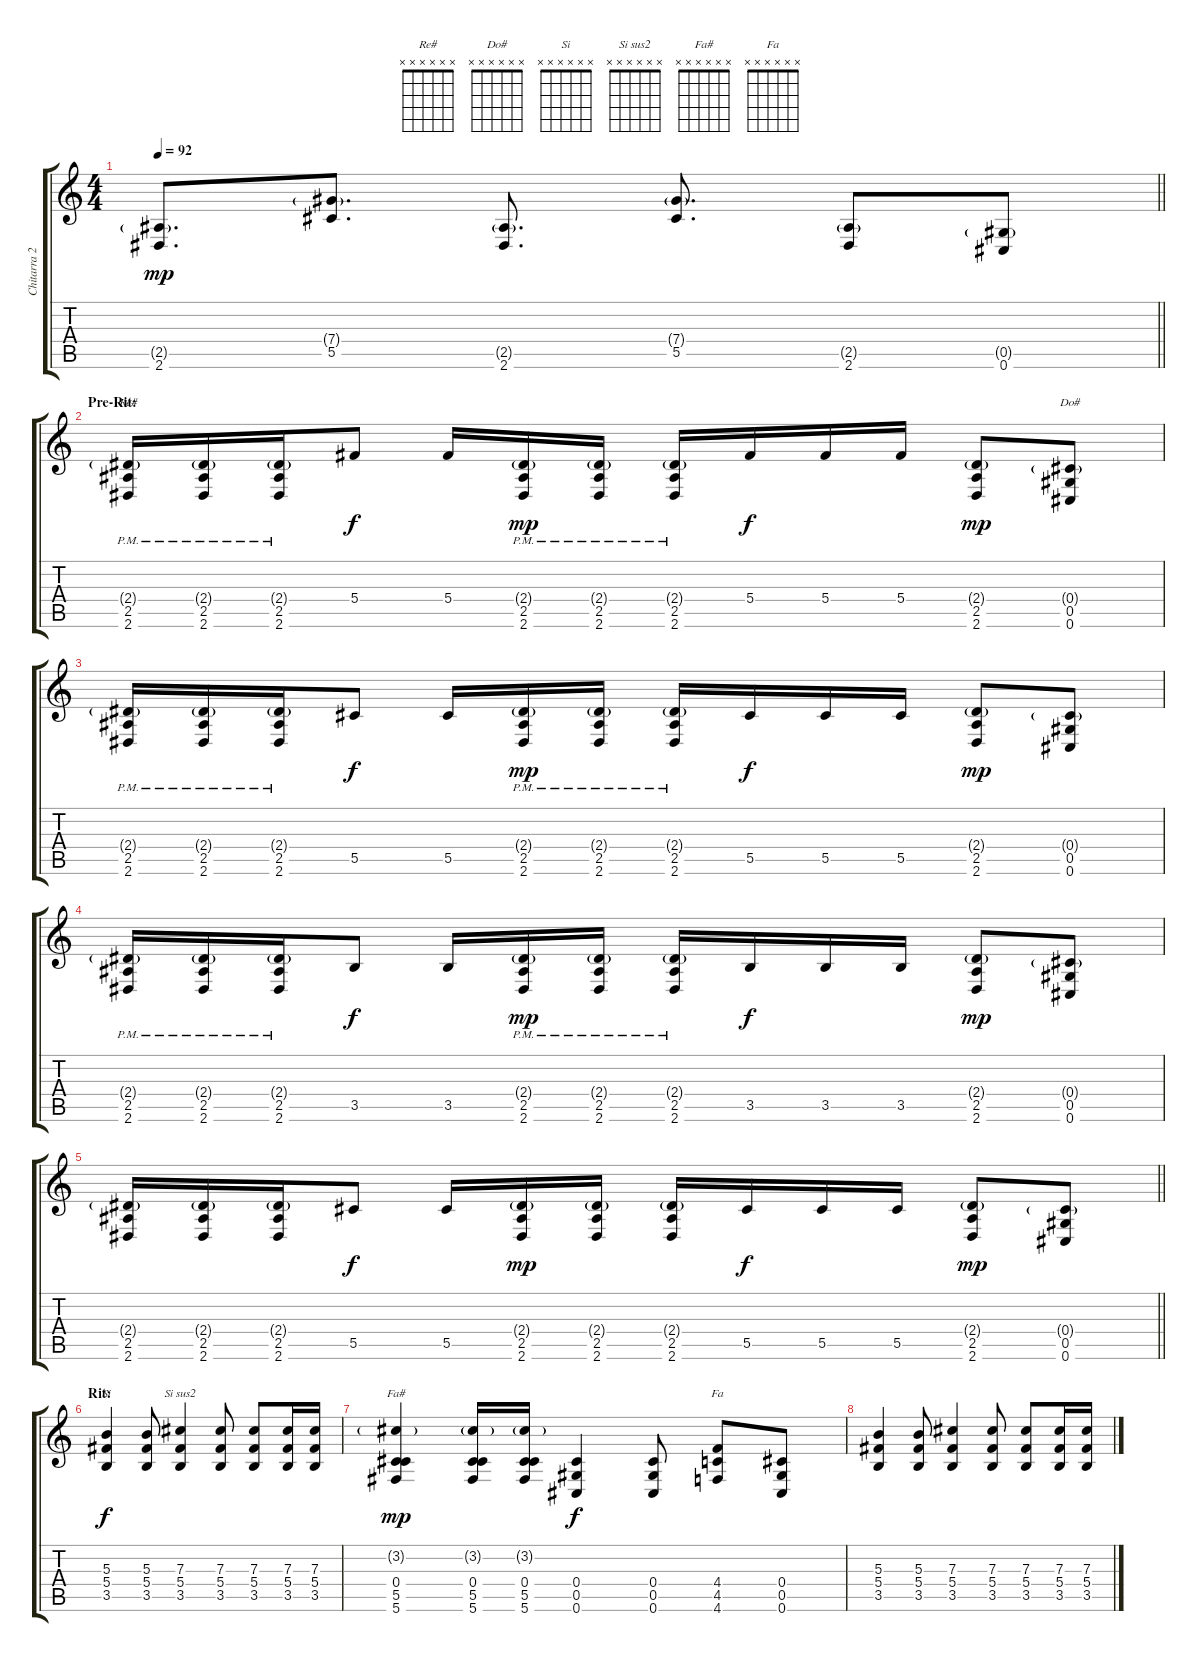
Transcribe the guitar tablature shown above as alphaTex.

\track ("Chitarra 2" "Chitarra 2") {instrument distortionguitar}
\staff {score tabs}
\tuning (Eb4 Bb3 Gb3 Db3 Ab2 Db2) {hide}
\chord ("Re#" x x x x x x)
\chord ("Do#" x x x x x x)
\chord ("Si" x x x x x x)
\chord ("Si sus2" x x x x x x)
\chord ("Fa#" x x x x x x)
\chord ("Fa" x x x x x x)
\ts (4 4)
\tempo 92
\clef g2
\barLineRight lightlight
\ks c
(2.5{g} 2.6).8{d dy mp} (7.4{g} 5.5).8{d} (2.5{g} 2.6).8{d} (7.4{g} 5.5).8{d} (2.5{g} 2.6).8 (0.5{g} 0.6).8 |
\section ("" "Pre-Rit:")
(2.4{g pm} 2.5{pm} 2.6{pm}).16{ch "Re#"} (2.4{g pm} 2.5{pm} 2.6{pm}).16 (2.4{g pm} 2.5{pm} 2.6{pm}).16 5.4.8{dy f} 5.4.16 (2.4{g pm} 2.5{pm} 2.6{pm}).16{dy mp} (2.4{g pm} 2.5{pm} 2.6{pm}).16 (2.4{g pm} 2.5{pm} 2.6{pm}).16 5.4.16{dy f} 5.4.16 5.4.16 (2.4{g} 2.5 2.6).8{dy mp} (0.4{g} 0.5 0.6).8{ch "Do#"} |
(2.4{g pm} 2.5{pm} 2.6{pm}).16 (2.4{g pm} 2.5{pm} 2.6{pm}).16 (2.4{g pm} 2.5{pm} 2.6{pm}).16 5.5.8{dy f} 5.5.16 (2.4{g pm} 2.5{pm} 2.6{pm}).16{dy mp} (2.4{g pm} 2.5{pm} 2.6{pm}).16 (2.4{g pm} 2.5{pm} 2.6{pm}).16 5.5.16{dy f} 5.5.16 5.5.16 (2.4{g} 2.5 2.6).8{dy mp} (0.4{g} 0.5 0.6).8 |
(2.4{g pm} 2.5{pm} 2.6{pm}).16 (2.4{g pm} 2.5{pm} 2.6{pm}).16 (2.4{g pm} 2.5{pm} 2.6{pm}).16 3.5.8{dy f} 3.5.16 (2.4{g pm} 2.5{pm} 2.6{pm}).16{dy mp} (2.4{g pm} 2.5{pm} 2.6{pm}).16 (2.4{g pm} 2.5{pm} 2.6{pm}).16 3.5.16{dy f} 3.5.16 3.5.16 (2.4{g} 2.5 2.6).8{dy mp} (0.4{g} 0.5 0.6).8 |
\barLineRight lightlight
(2.4{g} 2.5 2.6).16 (2.4{g} 2.5 2.6).16 (2.4{g} 2.5 2.6).16 5.5.8{dy f} 5.5.16 (2.4{g} 2.5 2.6).16{dy mp} (2.4{g} 2.5 2.6).16 (2.4{g} 2.5 2.6).16 5.5.16{dy f} 5.5.16 5.5.16 (2.4{g} 2.5 2.6).8{dy mp} (0.4{g} 0.5 0.6).8 |
\section ("" "Rit:")
(5.3 5.4 3.5).4{ch "Si" dy f} (5.3 5.4 3.5).8 (7.3 5.4 3.5).4{ch "Si sus2"} (7.3 5.4 3.5).8 (7.3 5.4 3.5).8 (7.3 5.4 3.5).16 (7.3 5.4 3.5).16 |
(3.2{g} 0.4 5.5 5.6).4{ch "Fa#" dy mp} (3.2{g} 0.4 5.5 5.6).16 (3.2{g} 0.4 5.5 5.6).16 (0.4 0.5 0.6).4{dy f} (0.4 0.5 0.6).8 (4.4 4.5 4.6).8{ch "Fa"} (0.4 0.5 0.6).8 |
(5.3 5.4 3.5).4 (5.3 5.4 3.5).8 (7.3 5.4 3.5).4 (7.3 5.4 3.5).8 (7.3 5.4 3.5).8 (7.3 5.4 3.5).16 (7.3 5.4 3.5).16
